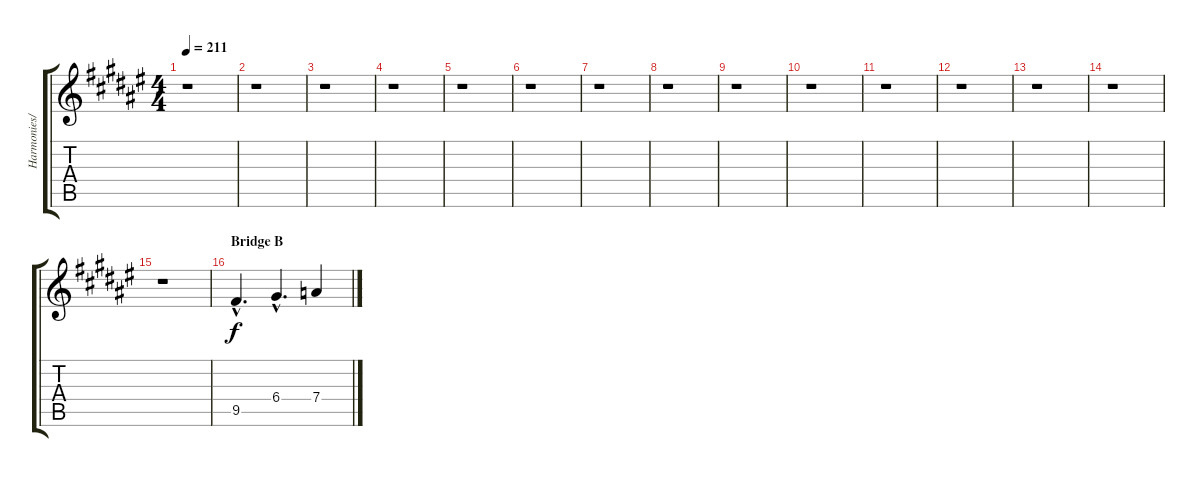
\track ("Harmonies/Fills" "Harmonies/") {instrument distortionguitar}
\staff {score tabs}
\tuning (E4 B3 G3 D3 A2 D2) {hide}
\ts (4 4)
\tempo 211
\clef g2
\ks d#minor
r.1{dy f} |
r.1 |
r.1 |
r.1 |
r.1 |
r.1 |
r.1 |
r.1 |
r.1 |
r.1 |
r.1 |
r.1 |
r.1 |
r.1 |
r.1 |
\section ("" "Bridge B")
9.5{hac}.4{d volume 10} 6.4{hac}.4{d} 7.4.4
